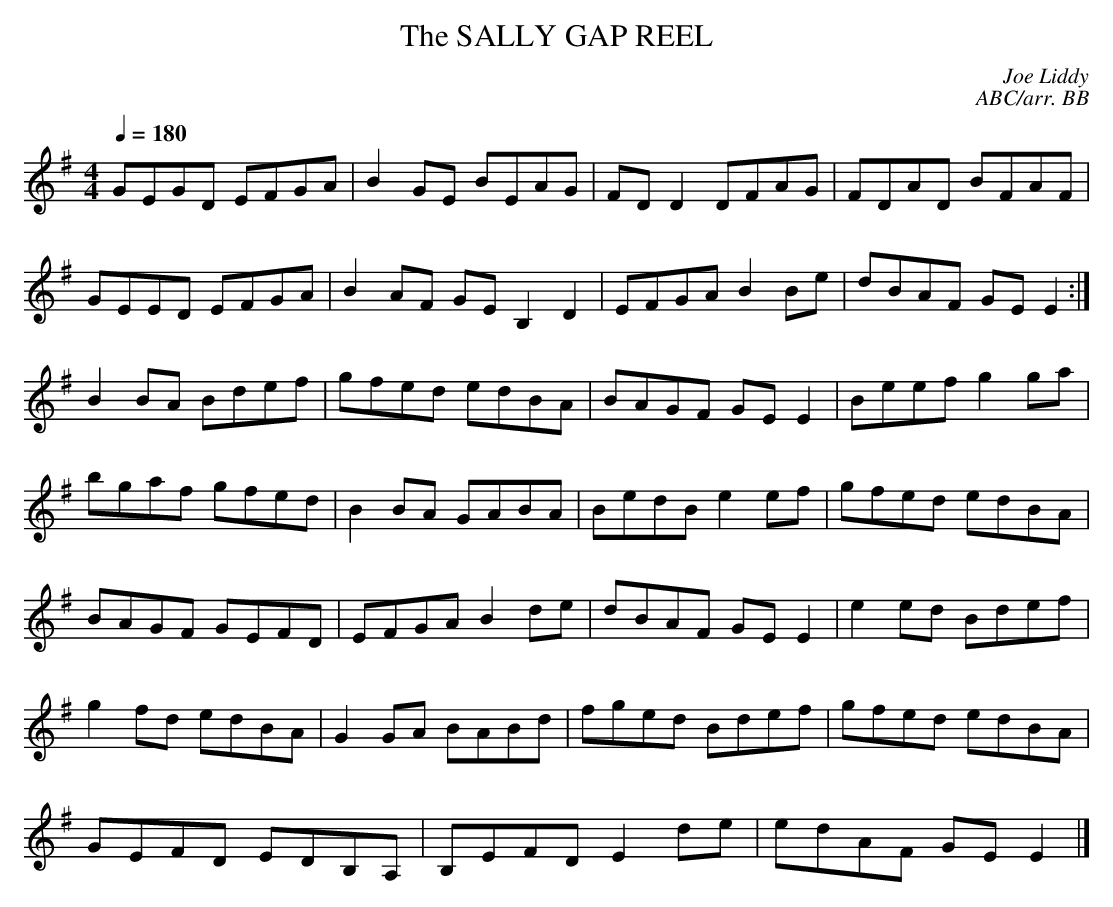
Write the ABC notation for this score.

X:1
T:SALLY GAP REEL, The
C:Joe Liddy
C:ABC/arr. BB
Q:1/4=180
L:1/8
M:4/4
K:Em
GEGD EFGA|B2 GE BEAG|FD D2 DFAG|FDAD BFAF |
GEED EFGA |B2 AF GEB,2D2|EFGA B2 Be|dBAF GE E2 :|
B2 BA Bdef|gfed edBA|BAGF GE E2|Beef g2 ga |
bgaf gfed|B2 BA GABA|BedB e2 ef|gfed edBA|
BAGF GEFD |EFGA B2 de|dBAF GE E2|e2 ed Bdef|
g2 fd edBA|G2 GA BABd|fged Bdef|gfed edBA|
GEFD EDB,A,|B,EFD E2 de|edAF GE E2 |]
